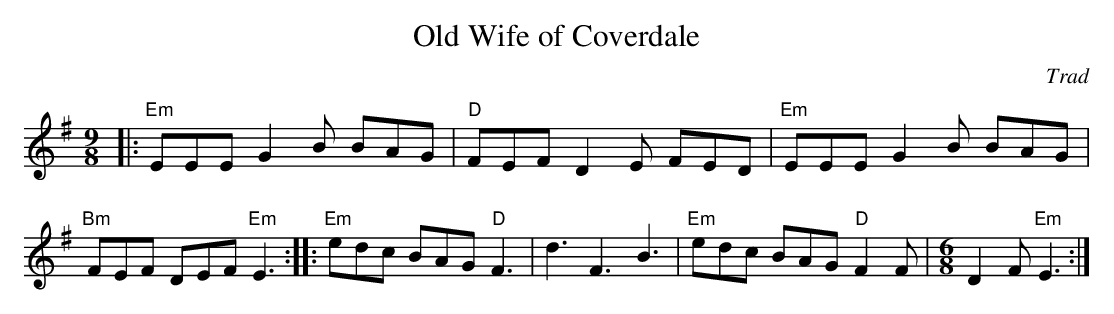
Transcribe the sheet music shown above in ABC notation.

X:1
T:Old Wife of Coverdale
C:Trad
E:13
M:9/8
L:1/8
K:G
|:"Em"EEE G2 B BAG|"D"FEF D2 E FED|"Em"EEE G2 B BAG|"Bm"FEF DEF "Em"E3::\
"Em"edc BAG "D"F3|d3 F3 B3|"Em"edc BAG "D"F2 F|\
M:6/8
D2 F "Em"E3:|**
